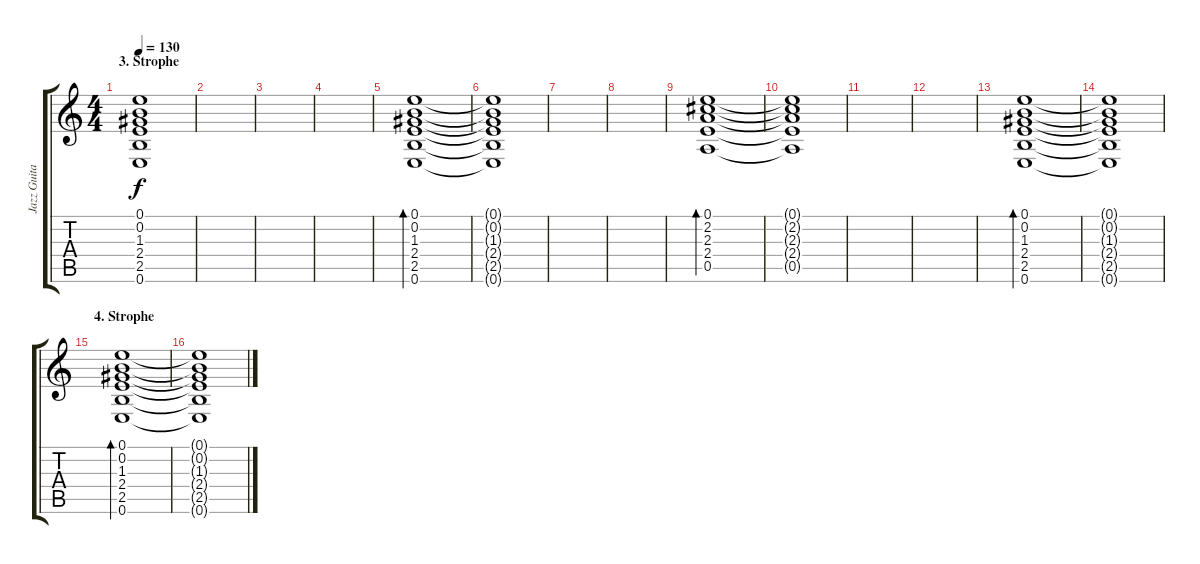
\track ("Jazz Guitar" "Jazz Guita") {instrument electricguitarjazz}
\staff {score tabs}
\tuning (E4 B3 G3 D3 A2 E2) {hide}
\ts (4 4)
\section ("" "3. Strophe")
\tempo 130
\clef g2
\ks c
(0.1{t} 0.2{t} 1.3{t} 2.4{t} 2.5{t} 0.6{t}).1{dy f} |
|
|
|
(0.1 0.2 1.3 2.4 2.5 0.6).1{bd 240} |
(0.1{t} 0.2{t} 1.3{t} 2.4{t} 2.5{t} 0.6{t}).1 |
|
|
(0.1 2.2 2.3 2.4 0.5).1{bd 240} |
(0.1{t} 2.2{t} 2.3{t} 2.4{t} 0.5{t}).1 |
|
|
(0.1 0.2 1.3 2.4 2.5 0.6).1{bd 240} |
(0.1{t} 0.2{t} 1.3{t} 2.4{t} 2.5{t} 0.6{t}).1 |
\section ("" "4. Strophe")
(0.1 0.2 1.3 2.4 2.5 0.6).1{bd 240} |
(0.1{t} 0.2{t} 1.3{t} 2.4{t} 2.5{t} 0.6{t}).1
